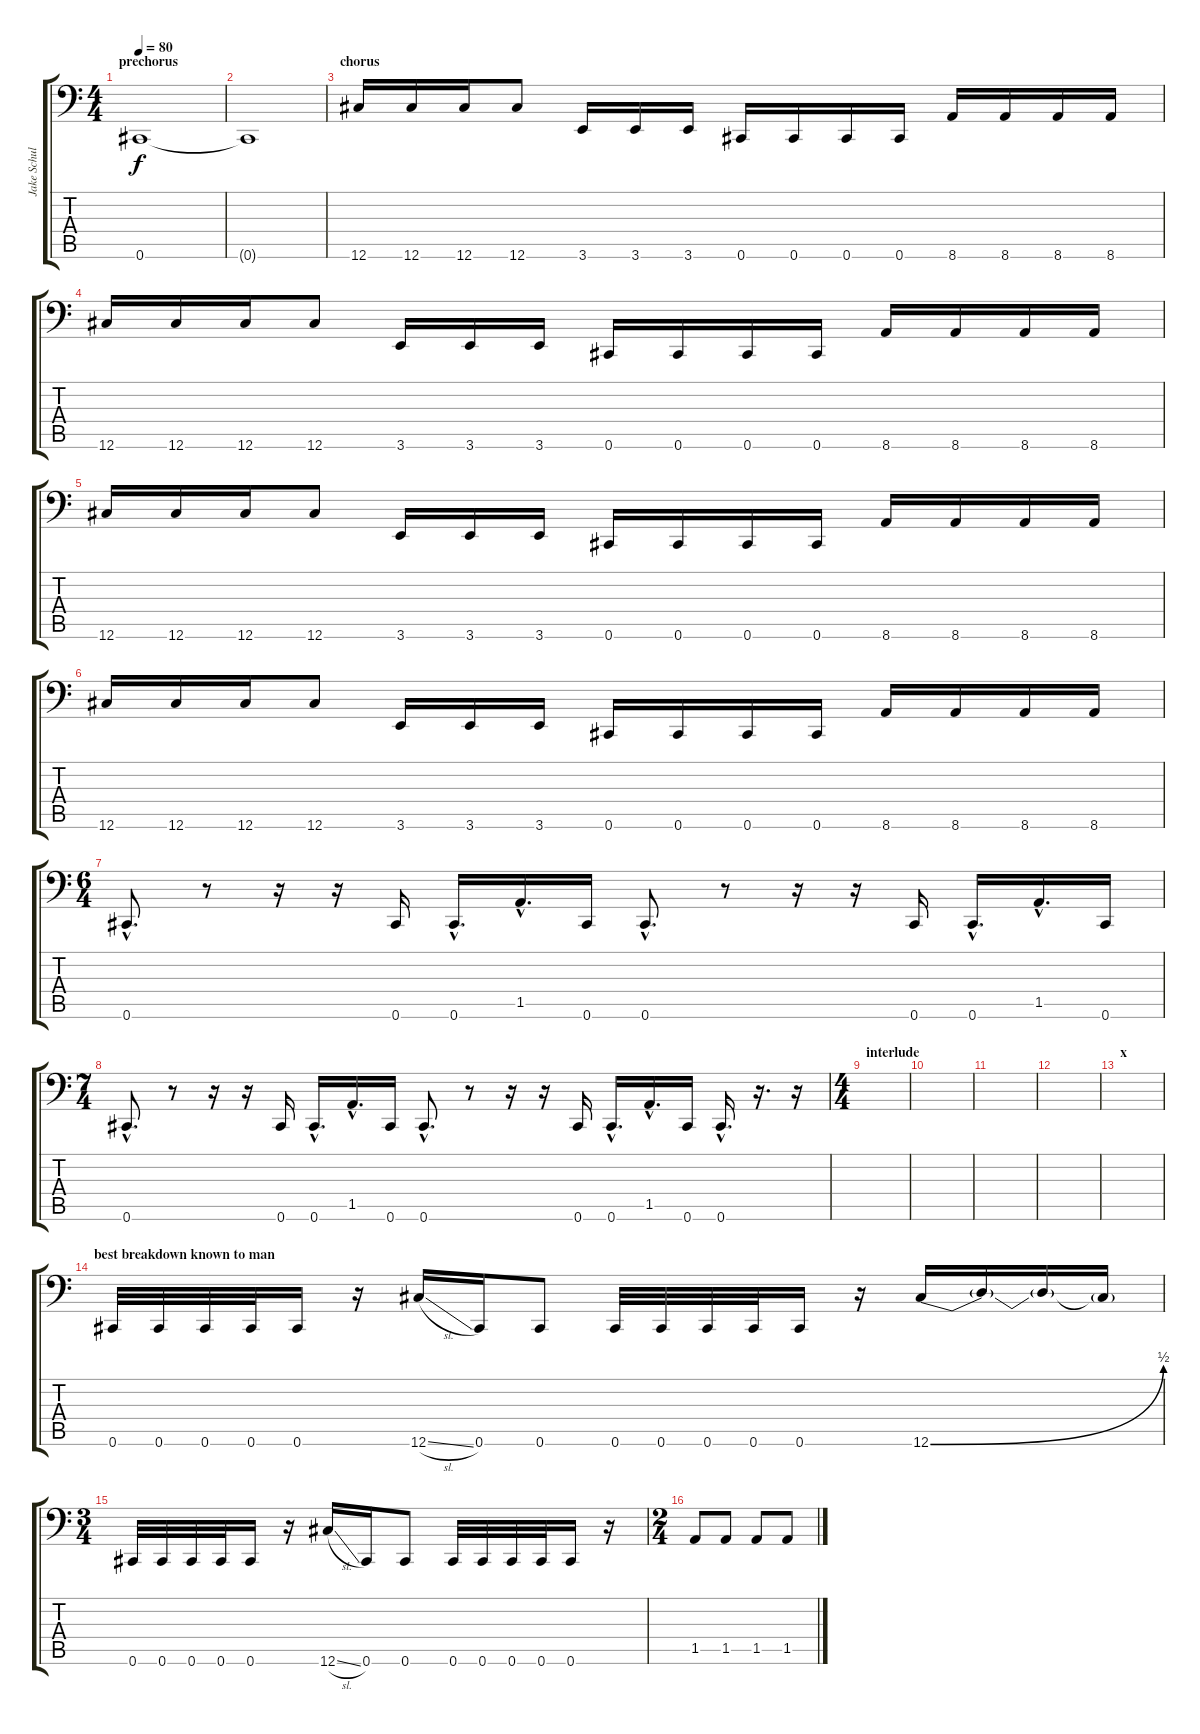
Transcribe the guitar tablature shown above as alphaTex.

\track ("Jake Schultz" "Jake Schul") {instrument electricbasspick}
\staff {score tabs}
\tuning (Eb3 Bb2 Gb2 Db2 Ab1 Db1) {hide}
\ts (4 4)
\section ("" "prechorus")
\tempo 80
\clef f4
\ks c
0.6.1{dy f} |
0.6{t}.1 |
\section ("" "chorus")
12.6.16 12.6.16 12.6.16 12.6.8 3.6.16 3.6.16 3.6.16 0.6.16 0.6.16 0.6.16 0.6.16 8.6.16 8.6.16 8.6.16 8.6.16 |
12.6.16 12.6.16 12.6.16 12.6.8 3.6.16 3.6.16 3.6.16 0.6.16 0.6.16 0.6.16 0.6.16 8.6.16 8.6.16 8.6.16 8.6.16 |
12.6.16 12.6.16 12.6.16 12.6.8 3.6.16 3.6.16 3.6.16 0.6.16 0.6.16 0.6.16 0.6.16 8.6.16 8.6.16 8.6.16 8.6.16 |
12.6.16 12.6.16 12.6.16 12.6.8 3.6.16 3.6.16 3.6.16 0.6.16 0.6.16 0.6.16 0.6.16 8.6.16 8.6.16 8.6.16 8.6.16 |
\ts (6 4)
0.6{hac}.8{d} r.8 r.16 r.16 0.6.16 0.6{hac}.16{d} 1.5{hac}.16{d} 0.6.16 0.6{hac}.8{d} r.8 r.16 r.16 0.6.16 0.6{hac}.16{d} 1.5{hac}.16{d} 0.6.16 |
\ts (7 4)
0.6{hac}.8{d} r.8 r.16 r.16 0.6.16 0.6{hac}.16{d} 1.5{hac}.16{d} 0.6.16 0.6{hac}.8{d} r.8 r.16 r.16 0.6.16 0.6{hac}.16{d} 1.5{hac}.16{d} 0.6.16 0.6{hac}.16{d} r.16{d} r.16 |
\ts (4 4)
\section ("" "interlude")
|
|
|
|
\section ("" "x")
|
\section ("" "best breakdown known to man")
0.6.32 0.6.32 0.6.32 0.6.32 0.6.16 r.16 12.6{sl}.16 0.6.16 0.6.8 0.6.32 0.6.32 0.6.32 0.6.32 0.6.16 r.16 12.6{be (bend 0 0 60 2)}.16 12.6{t}.16 12.6{t}.16 12.6{t}.16 |
\ts (3 4)
0.6.32 0.6.32 0.6.32 0.6.32 0.6.16 r.16 12.6{sl}.16 0.6.16 0.6.8 0.6.32 0.6.32 0.6.32 0.6.32 0.6.16 r.16 |
\ts (2 4)
1.5.8 1.5.8 1.5.8 1.5.8
